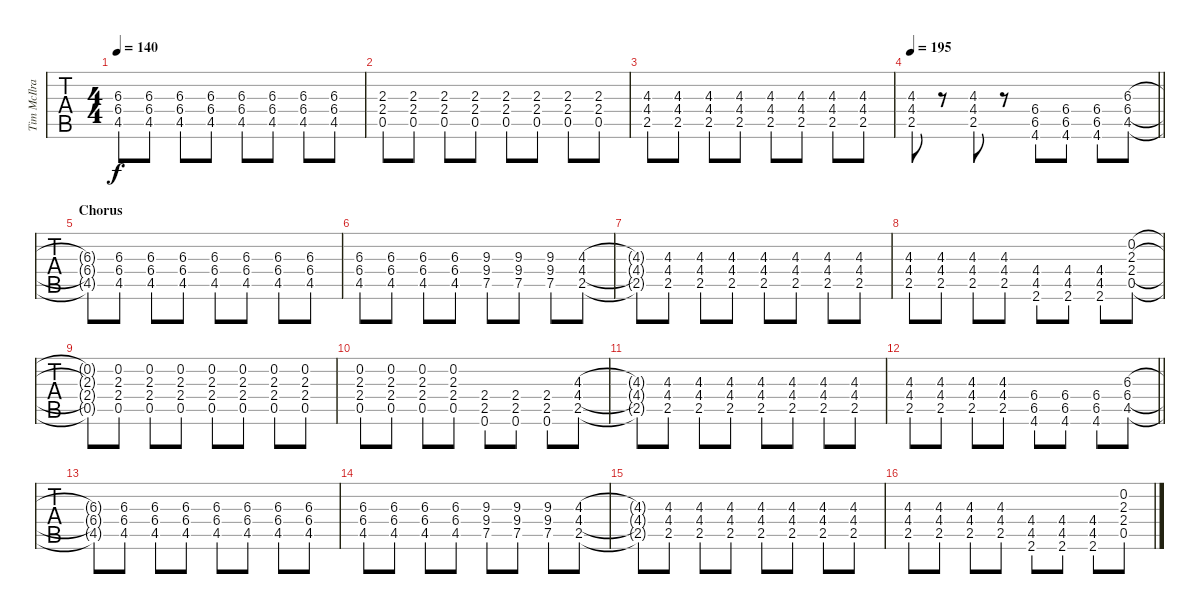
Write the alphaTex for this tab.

\track ("Tim McIlrath - Guitar One" "Tim McIlra") {instrument distortionguitar}
\staff {tabs}
\tuning (Eb4 Bb3 Gb3 Db3 Ab2 Eb2) {hide}
\ts (4 4)
\tempo 140
\clef g2
\ks c
(6.3 6.4 4.5).8{dy f} (6.3 6.4 4.5).8 (6.3 6.4 4.5).8 (6.3 6.4 4.5).8 (6.3 6.4 4.5).8 (6.3 6.4 4.5).8 (6.3 6.4 4.5).8 (6.3 6.4 4.5).8 |
(2.3 2.4 0.5).8 (2.3 2.4 0.5).8 (2.3 2.4 0.5).8 (2.3 2.4 0.5).8 (2.3 2.4 0.5).8 (2.3 2.4 0.5).8 (2.3 2.4 0.5).8 (2.3 2.4 0.5).8 |
(4.3 4.4 2.5).8 (4.3 4.4 2.5).8 (4.3 4.4 2.5).8 (4.3 4.4 2.5).8 (4.3 4.4 2.5).8 (4.3 4.4 2.5).8 (4.3 4.4 2.5).8 (4.3 4.4 2.5).8 |
\tempo 195
\barLineRight lightlight
(4.3 4.4 2.5).8 r.8 (4.3 4.4 2.5).8 r.8 (6.4 6.5 4.6).8 (6.4 6.5 4.6).8 (6.4 6.5 4.6).8 (6.3 6.4 4.5).8 |
\section ("" "Chorus")
(6.3{t} 6.4{t} 4.5{t}).8 (6.3 6.4 4.5).8 (6.3 6.4 4.5).8 (6.3 6.4 4.5).8 (6.3 6.4 4.5).8 (6.3 6.4 4.5).8 (6.3 6.4 4.5).8 (6.3 6.4 4.5).8 |
(6.3 6.4 4.5).8 (6.3 6.4 4.5).8 (6.3 6.4 4.5).8 (6.3 6.4 4.5).8 (9.3 9.4 7.5).8 (9.3 9.4 7.5).8 (9.3 9.4 7.5).8 (4.3 4.4 2.5).8 |
(4.3{t} 4.4{t} 2.5{t}).8 (4.3 4.4 2.5).8 (4.3 4.4 2.5).8 (4.3 4.4 2.5).8 (4.3 4.4 2.5).8 (4.3 4.4 2.5).8 (4.3 4.4 2.5).8 (4.3 4.4 2.5).8 |
(4.3 4.4 2.5).8 (4.3 4.4 2.5).8 (4.3 4.4 2.5).8 (4.3 4.4 2.5).8 (4.4 4.5 2.6).8 (4.4 4.5 2.6).8 (4.4 4.5 2.6).8 (0.2 2.3 2.4 0.5).8 |
(0.2{t} 2.3{t} 2.4{t} 0.5{t}).8 (0.2 2.3 2.4 0.5).8 (0.2 2.3 2.4 0.5).8 (0.2 2.3 2.4 0.5).8 (0.2 2.3 2.4 0.5).8 (0.2 2.3 2.4 0.5).8 (0.2 2.3 2.4 0.5).8 (0.2 2.3 2.4 0.5).8 |
(0.2 2.3 2.4 0.5).8 (0.2 2.3 2.4 0.5).8 (0.2 2.3 2.4 0.5).8 (0.2 2.3 2.4 0.5).8 (2.4 2.5 0.6).8 (2.4 2.5 0.6).8 (2.4 2.5 0.6).8 (4.3 4.4 2.5).8 |
(4.3{t} 4.4{t} 2.5{t}).8 (4.3 4.4 2.5).8 (4.3 4.4 2.5).8 (4.3 4.4 2.5).8 (4.3 4.4 2.5).8 (4.3 4.4 2.5).8 (4.3 4.4 2.5).8 (4.3 4.4 2.5).8 |
\barLineRight lightlight
(4.3 4.4 2.5).8 (4.3 4.4 2.5).8 (4.3 4.4 2.5).8 (4.3 4.4 2.5).8 (6.4 6.5 4.6).8 (6.4 6.5 4.6).8 (6.4 6.5 4.6).8 (6.3 6.4 4.5).8 |
(6.3{t} 6.4{t} 4.5{t}).8 (6.3 6.4 4.5).8 (6.3 6.4 4.5).8 (6.3 6.4 4.5).8 (6.3 6.4 4.5).8 (6.3 6.4 4.5).8 (6.3 6.4 4.5).8 (6.3 6.4 4.5).8 |
(6.3 6.4 4.5).8 (6.3 6.4 4.5).8 (6.3 6.4 4.5).8 (6.3 6.4 4.5).8 (9.3 9.4 7.5).8 (9.3 9.4 7.5).8 (9.3 9.4 7.5).8 (4.3 4.4 2.5).8 |
(4.3{t} 4.4{t} 2.5{t}).8 (4.3 4.4 2.5).8 (4.3 4.4 2.5).8 (4.3 4.4 2.5).8 (4.3 4.4 2.5).8 (4.3 4.4 2.5).8 (4.3 4.4 2.5).8 (4.3 4.4 2.5).8 |
(4.3 4.4 2.5).8 (4.3 4.4 2.5).8 (4.3 4.4 2.5).8 (4.3 4.4 2.5).8 (4.4 4.5 2.6).8 (4.4 4.5 2.6).8 (4.4 4.5 2.6).8 (0.2 2.3 2.4 0.5).8
